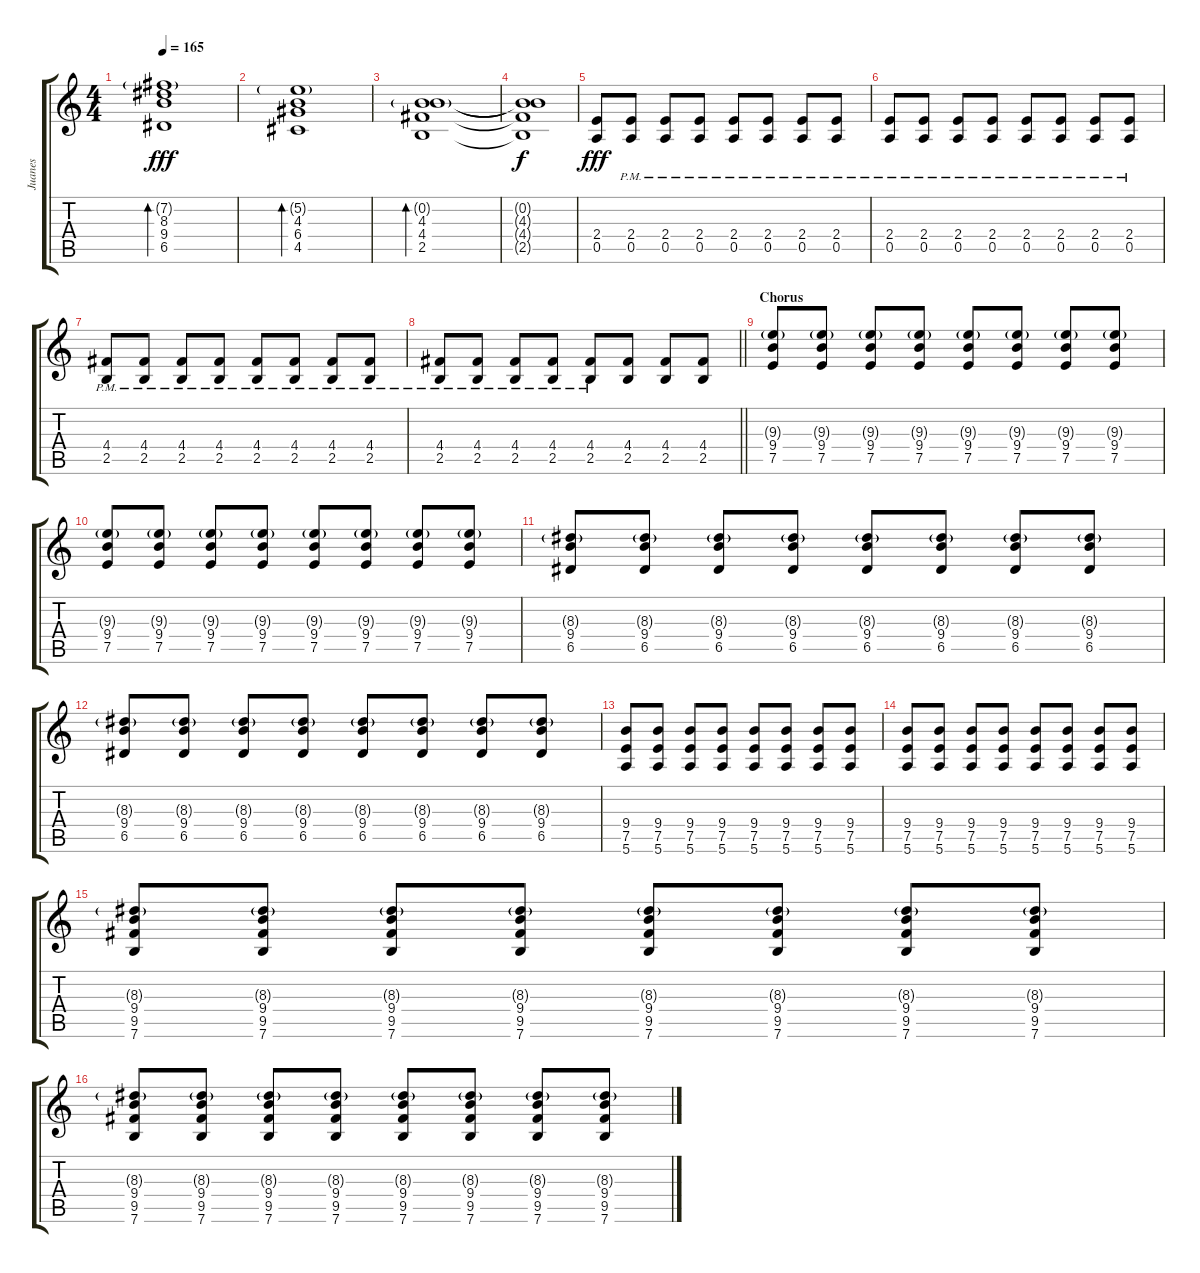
\track ("Juanes" "Juanes") {instrument electricguitarclean}
\staff {score tabs}
\tuning (E4 B3 G3 D3 A2 E2) {hide}
\ts (4 4)
\tempo 165
\clef g2
\ks c
(7.2{g} 8.3 9.4 6.5).1{bd 60 dy fff} |
(5.2{g} 4.3 6.4 4.5).1{bd 60} |
(0.2{g} 4.3 4.4 2.5).1{bd 60} |
(0.2{t} 4.3{t} 4.4{t} 2.5{t}).1{dy f} |
(2.4 0.5).8{dy fff} (2.4{pm} 0.5{pm}).8 (2.4{pm} 0.5{pm}).8 (2.4{pm} 0.5{pm}).8 (2.4{pm} 0.5{pm}).8 (2.4{pm} 0.5{pm}).8 (2.4{pm} 0.5{pm}).8 (2.4{pm} 0.5{pm}).8 |
(2.4{pm} 0.5{pm}).8 (2.4{pm} 0.5{pm}).8 (2.4{pm} 0.5{pm}).8 (2.4{pm} 0.5{pm}).8 (2.4{pm} 0.5{pm}).8 (2.4{pm} 0.5{pm}).8 (2.4{pm} 0.5{pm}).8 (2.4{pm} 0.5{pm}).8 |
(4.4{pm} 2.5{pm}).8 (4.4{pm} 2.5{pm}).8 (4.4{pm} 2.5{pm}).8 (4.4{pm} 2.5{pm}).8 (4.4{pm} 2.5{pm}).8 (4.4{pm} 2.5{pm}).8 (4.4{pm} 2.5{pm}).8 (4.4{pm} 2.5{pm}).8 |
\barLineRight lightlight
(4.4{pm} 2.5{pm}).8 (4.4{pm} 2.5{pm}).8 (4.4{pm} 2.5{pm}).8 (4.4{pm} 2.5{pm}).8 (4.4{pm} 2.5{pm}).8 (4.4 2.5).8 (4.4 2.5).8 (4.4 2.5).8 |
\section ("" "Chorus")
(9.3{g} 9.4 7.5).8 (9.3{g} 9.4 7.5).8 (9.3{g} 9.4 7.5).8 (9.3{g} 9.4 7.5).8 (9.3{g} 9.4 7.5).8 (9.3{g} 9.4 7.5).8 (9.3{g} 9.4 7.5).8 (9.3{g} 9.4 7.5).8 |
(9.3{g} 9.4 7.5).8 (9.3{g} 9.4 7.5).8 (9.3{g} 9.4 7.5).8 (9.3{g} 9.4 7.5).8 (9.3{g} 9.4 7.5).8 (9.3{g} 9.4 7.5).8 (9.3{g} 9.4 7.5).8 (9.3{g} 9.4 7.5).8 |
(8.3{g} 9.4 6.5).8 (8.3{g} 9.4 6.5).8 (8.3{g} 9.4 6.5).8 (8.3{g} 9.4 6.5).8 (8.3{g} 9.4 6.5).8 (8.3{g} 9.4 6.5).8 (8.3{g} 9.4 6.5).8 (8.3{g} 9.4 6.5).8 |
(8.3{g} 9.4 6.5).8 (8.3{g} 9.4 6.5).8 (8.3{g} 9.4 6.5).8 (8.3{g} 9.4 6.5).8 (8.3{g} 9.4 6.5).8 (8.3{g} 9.4 6.5).8 (8.3{g} 9.4 6.5).8 (8.3{g} 9.4 6.5).8 |
(9.4 7.5 5.6).8 (9.4 7.5 5.6).8 (9.4 7.5 5.6).8 (9.4 7.5 5.6).8 (9.4 7.5 5.6).8 (9.4 7.5 5.6).8 (9.4 7.5 5.6).8 (9.4 7.5 5.6).8 |
(9.4 7.5 5.6).8 (9.4 7.5 5.6).8 (9.4 7.5 5.6).8 (9.4 7.5 5.6).8 (9.4 7.5 5.6).8 (9.4 7.5 5.6).8 (9.4 7.5 5.6).8 (9.4 7.5 5.6).8 |
(8.3{g} 9.4 9.5 7.6).8 (8.3{g} 9.4 9.5 7.6).8 (8.3{g} 9.4 9.5 7.6).8 (8.3{g} 9.4 9.5 7.6).8 (8.3{g} 9.4 9.5 7.6).8 (8.3{g} 9.4 9.5 7.6).8 (8.3{g} 9.4 9.5 7.6).8 (8.3{g} 9.4 9.5 7.6).8 |
(8.3{g} 9.4 9.5 7.6).8 (8.3{g} 9.4 9.5 7.6).8 (8.3{g} 9.4 9.5 7.6).8 (8.3{g} 9.4 9.5 7.6).8 (8.3{g} 9.4 9.5 7.6).8 (8.3{g} 9.4 9.5 7.6).8 (8.3{g} 9.4 9.5 7.6).8 (8.3{g} 9.4 9.5 7.6).8
